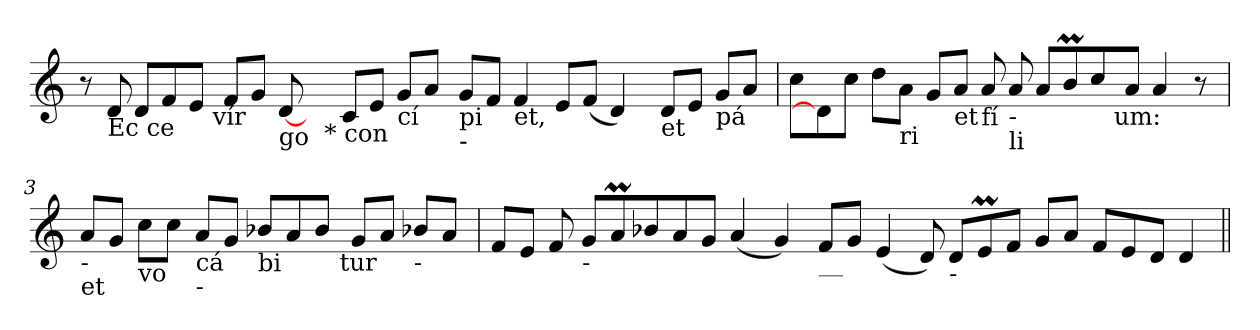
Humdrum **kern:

**kern
*part1
*staff1
*clefG2
*k[]
*C:
=1
*^
8r	2ryy
!LO:TX:b:t=Éc ce	!
8d/	.
8d/L	.
8f/	.
8e/J	16.ryy
!	!LO:TX:b:t=vír
.	1ryy
8f/L	.
8g/J	.
!LO:TX:b:t=go	!
[8d/	.
16ryy	.
!LO:TX:b:t=*&nbsp;con	!
16ryy	.
8c/L	.
8e/J	.
!LO:TX:b:t=cí	!
8g/L	.
8a/J	.
.	1ryy
!LO:TX:b:t=pi	!
!LO:TX:b:t=-	!
8g/L	.
8f/J	.
!LO:TX:b:t=et,	!
4f/	.
8e/L	.
(<8f/J	.
4d/)	.
.	2ryy
!LO:TX:b:t=et	!
8d/L	.
8e/J	.
!LO:TX:b:t=pá	!
8g/L	.
8a/J	.
.	32ryy
!!LO:LB:g=z	!!
=2	=2
8cc\L	1ryy
8d/]	.
8cc\J	.
8dd\L	.
!LO:TX:b:t=ri	!
8a\J	.
8g/L	.
!LO:TX:b:t=et	!
8a/J	.
!LO:TX:b:t=fí	!
8a/	.
!LO:TX:b:t=-	!
!LO:TX:b:t=li	!
8a/	4...ryy
8a/L	.
8bm/	.
8cc/	.
!	!LO:TX:b:t=um&colon;
.	2ryy
8a/J	.
4a/	.
8r	.
.	32ryy
=3	=3
!LO:TX:b:t=-	!
!LO:TX:b:t=et	!
8a/L	1ryy
8g/J	.
!LO:TX:b:t=vo	!
8cc\L	.
8cc\J	.
!LO:TX:b:t=cá	!
!LO:TX:b:t=-	!
8a/L	.
8g/J	.
!LO:TX:b:t=bi	!
8b-X/L	.
8a/	.
8b-/J	16.ryy
!	!LO:TX:b:t=tur
.	2ryy
8g/L	.
8a/J	.
!LO:TX:b:t=-	!
8b-X/L	.
8a/J	.
.	32ryy
*v	*v
!!LO:LB:g=z
=4
8f/L
8e/J
8f/
!LO:TX:b:t=-
8g/L
8aM/
8b-X/
8a/
8g/J
(<4a/
4g/)
!LO:TX:b:t=__
8f/L
8g/J
(<4e/
8d/)
!LO:TX:b:t=-
8d/L
8em/
8f/J
8g/L
8a/J
8f/L
8e/
8d/J
4d/
=||
*-
